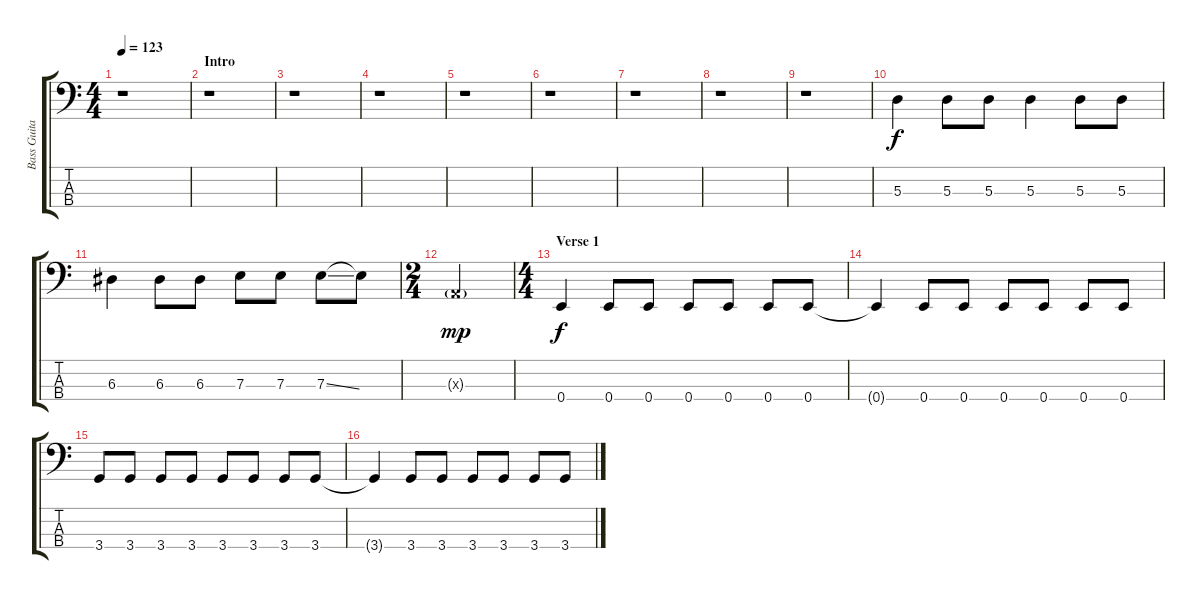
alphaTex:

\track ("Bass Guitar" "Bass Guita") {instrument slapbass2}
\staff {score tabs}
\tuning (G2 D2 A1 E1) {hide}
\ts (4 4)
\tempo 123
\clef f4
\ks c
r.1{dy f instrument slapbass2} |
\section ("" "Intro")
r.1 |
r.1 |
r.1 |
r.1 |
r.1 |
r.1 |
r.1 |
r.1 |
5.3.4 5.3.8 5.3.8 5.3.4 5.3.8 5.3.8 |
6.3.4 6.3.8 6.3.8 7.3.8 7.3.8 7.3{ss}.8 7.3{t}.8 |
\ts (2 4)
0.3{g x}.2{dy mp} |
\ts (4 4)
\section ("" "Verse 1")
0.4.4{dy f} 0.4.8 0.4.8 0.4.8 0.4.8 0.4.8 0.4.8 |
0.4{t}.4 0.4.8 0.4.8 0.4.8 0.4.8 0.4.8 0.4.8 |
3.4.8 3.4.8 3.4.8 3.4.8 3.4.8 3.4.8 3.4.8 3.4.8 |
3.4{t}.4 3.4.8 3.4.8 3.4.8 3.4.8 3.4.8 3.4.8
